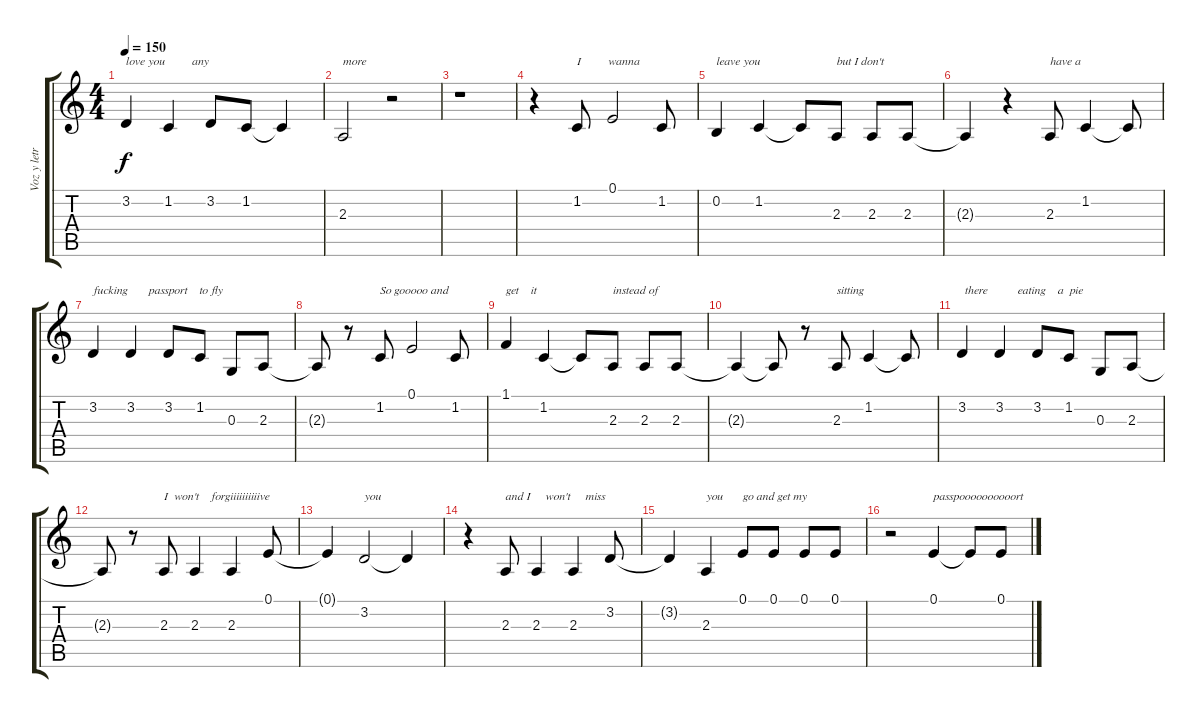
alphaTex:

\track ("Voz y letra" "Voz y letr") {instrument tenorsax}
\staff {score tabs}
\tuning (E4 B3 G3 D3 A2 E2) {hide}
\ts (4 4)
\tempo 150
\clef g2
\ks c
3.2.4{txt "love you         any" dy f} 1.2.4 3.2.8 1.2.8 1.2{t}.4 |
2.3.2{txt "more"} r.2 |
r.1 |
r.4 1.2.8{txt "I         wanna"} 0.1.2 1.2.8 |
0.2.4{txt "leave you"} 1.2.4 1.2{t}.8 2.3.8{txt "but I don't"} 2.3.8 2.3.8 |
2.3{t}.4 r.4 2.3.8{txt "have a "} 1.2.4 1.2{t}.8 |
3.2.4{txt "fucking       passport    to fly"} 3.2.4 3.2.8 1.2.8 0.3.8 2.3.8 |
2.3{t}.8 r.8 1.2.8{txt "So gooooo and"} 0.1.2 1.2.8 |
1.1.4{txt "get    it"} 1.2.4 1.2{t}.8 2.3.8{txt "instead of"} 2.3.8 2.3.8 |
2.3{t}.4 2.3{t}.8 r.8 2.3.8{txt "sitting"} 1.2.4 1.2{t}.8 |
3.2.4{txt " there          eating    a  pie"} 3.2.4 3.2.8 1.2.8 0.3.8 2.3.8 |
2.3{t}.8 r.8 2.3.8{txt "I  won't    forgiiiiiiiiiive"} 2.3.4 2.3.4 0.1.8 |
0.1{t}.4 3.2.2{txt "you"} 3.2{t}.4 |
r.4 2.3.8{txt "and I     won't     miss"} 2.3.4 2.3.4 3.2.8 |
3.2{t}.4 2.3.4{txt "you"} 0.1.8{txt "go and get my"} 0.1.8 0.1.8 0.1.8 |
r.2 0.1.4{txt "passpoooooooooort"} 0.1{t}.8 0.1.8
